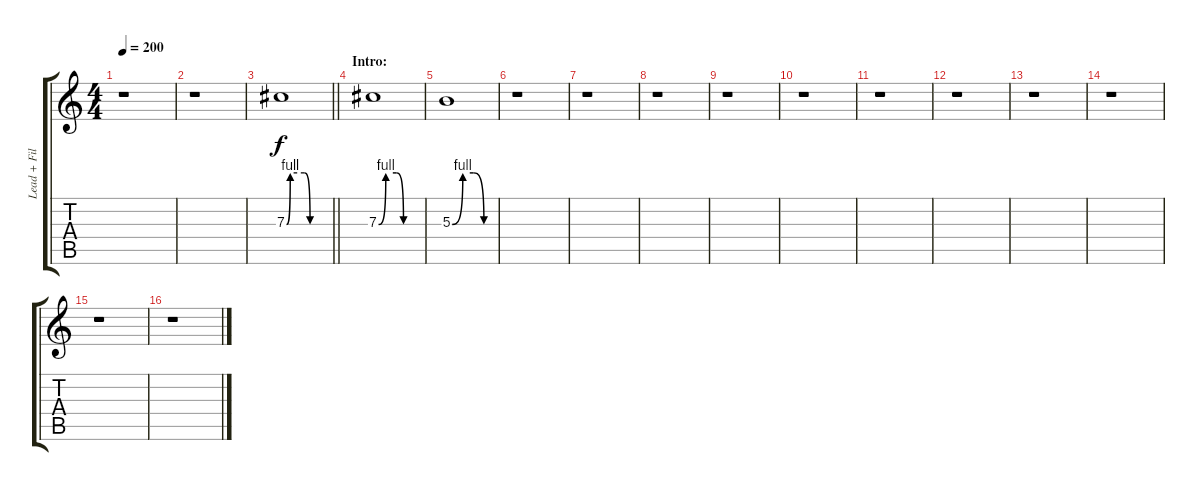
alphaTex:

\track ("Lead + Fills" "Lead + Fil") {instrument distortionguitar}
\staff {score tabs}
\tuning (Eb4 Bb3 Gb3 Db3 Ab2 Eb2) {hide}
\ts (4 4)
\tempo 200
\clef g2
\ks c
r.1{dy f instrument distortionguitar} |
r.1 |
\barLineRight lightlight
7.3{be (custom 0 0 5 4 25 4 33 0 60 0)}.1 |
\section ("" "Intro:")
7.3{be (custom 0 0 10 4 25 4 35 0 60 0)}.1 |
5.3{be (custom 0 0 15 4 30 4 45 0 60 0)}.1 |
r.1 |
r.1 |
r.1 |
r.1 |
r.1 |
r.1 |
r.1 |
r.1 |
r.1 |
r.1 |
r.1
